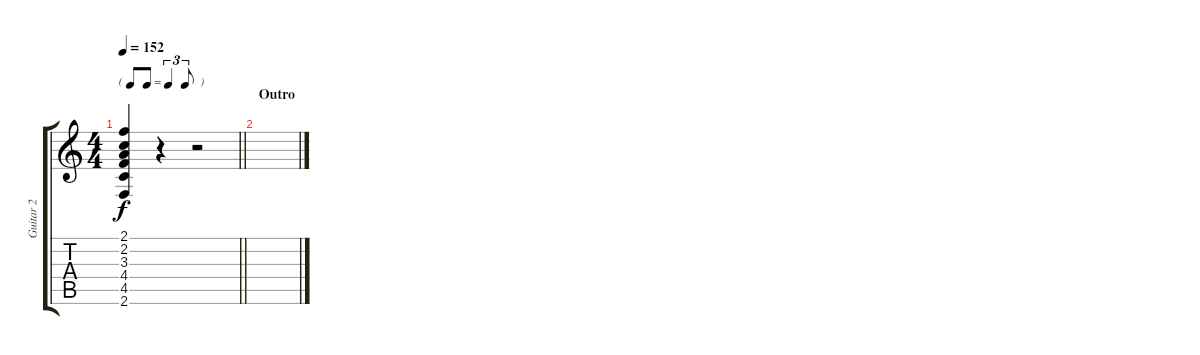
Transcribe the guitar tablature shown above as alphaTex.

\track ("Guitar 2" "Guitar 2") {instrument electricguitarclean}
\staff {score tabs}
\tuning (Eb4 Bb3 Gb3 Db3 Ab2 Eb2) {hide}
\ts (4 4)
\tf triplet8th
\tempo 152
\clef g2
\barLineRight lightlight
\ks c
(2.1 2.2 3.3 4.4 4.5 2.6).4{dy f} r.4 r.2 |
\section ("" "Outro")
